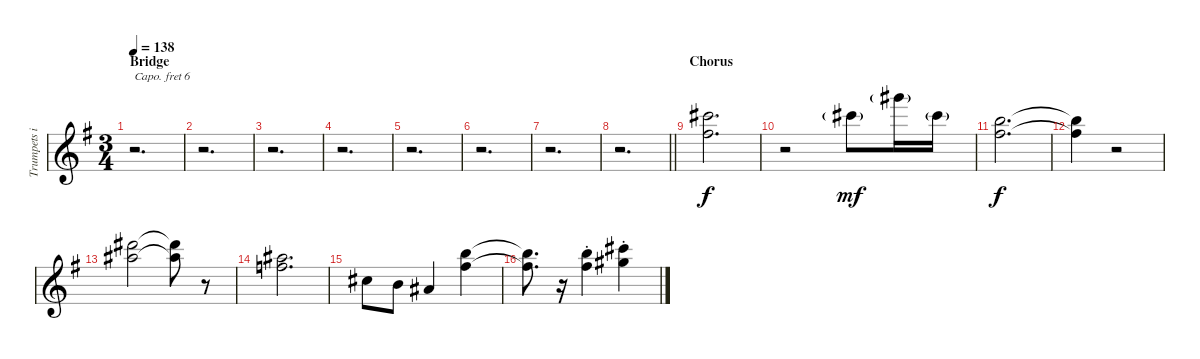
\track ("Trumpets in F" "Trumpets i") {instrument trumpet}
\staff {score}
\capo 6
\tuning (Eb4 Bb3 Gb3 Db3 Ab2 Eb2) {hide}
\ts (3 4)
\section ("" "Bridge")
\tempo 138
\clef g2
\ks eminor
r.2{d dy f} |
r.2{d} |
r.2{d} |
r.2{d} |
r.2{d} |
r.2{d} |
r.2{d} |
\barLineRight lightlight
r.2{d} |
\section ("" "Chorus")
(16.1 14.2).2{d} |
r.2 16.1{g}.8{dy mf} 23.1{g}.16 16.1{g}.16 |
(14.1 14.2).2{d dy f} |
(14.1{t} 14.2{t}).4 r.2 |
(18.1 18.2).2 (18.1{t} 18.2{t}).8 r.8 |
(13.1 13.2).2{d} |
13.3.8 11.3.8 10.3.4 (14.1 14.2).4 |
(14.1{t} 14.2{t}).8{d} r.16 (14.1{st} 14.2{st}).4 (16.1{st} 16.2{st}).4
